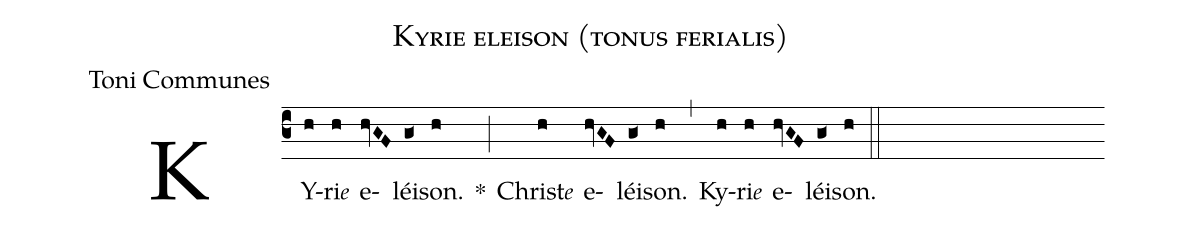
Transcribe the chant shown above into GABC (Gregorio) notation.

name:Kyrie eleison (tonus ferialis);
office-part:Toni Communes;
%%
(c3) KY(h)ri<e>e</e>(h) e(hvGF)léi(g<)son.(h) *(;) Christ<e>e</e>(h) e(hvGF)léi(g<)son.(h) (,) Ky(h)ri<e>e</e>(h) e(hvGF)léi(g<)son.(h) (::)
